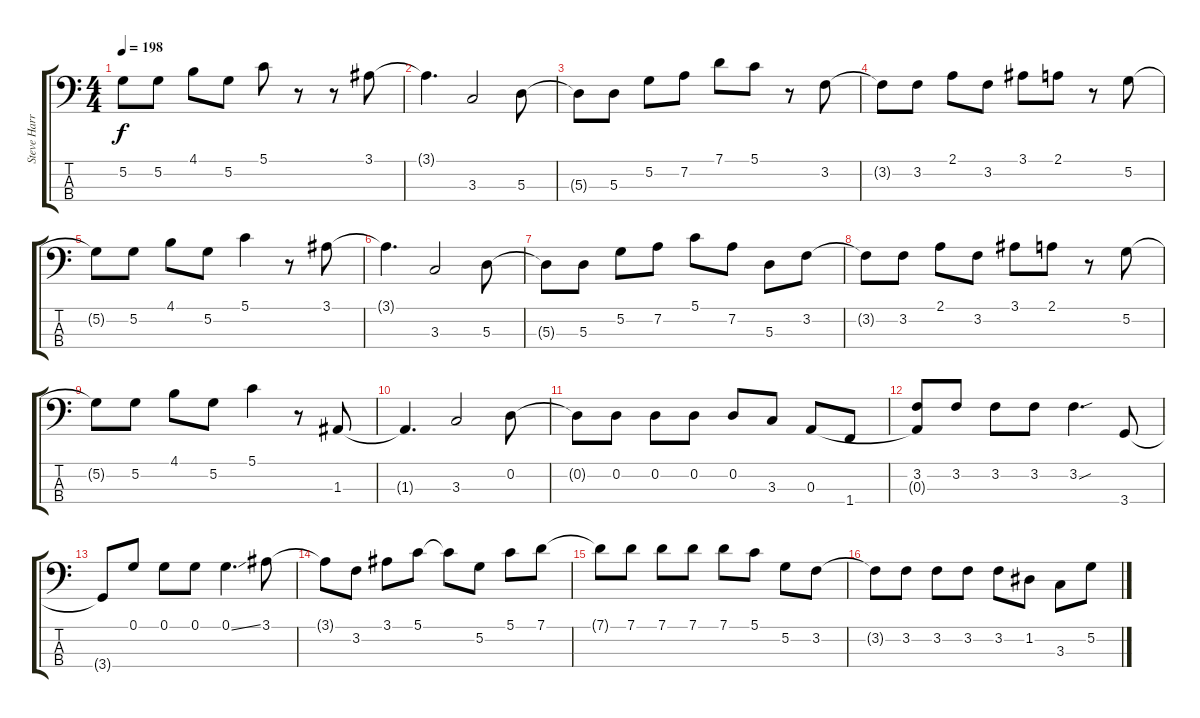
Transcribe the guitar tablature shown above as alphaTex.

\track ("Steve Harris" "Steve Harr") {instrument electricbassfinger}
\staff {score tabs}
\tuning (G2 D2 A1 E1) {hide}
\ts (4 4)
\tempo 198
\clef f4
\ks c
5.2{t}.8{dy f} 5.2.8 4.1.8 5.2.8 5.1.8 r.8 r.8 3.1.8 |
3.1{t}.4{d} 3.3.2 5.3.8 |
5.3{t}.8 5.3.8 5.2.8 7.2.8 7.1.8 5.1.8 r.8 3.2.8 |
3.2{t}.8 3.2.8 2.1.8 3.2.8 3.1.8 2.1.8 r.8 5.2.8 |
5.2{t}.8 5.2.8 4.1.8 5.2.8 5.1.4 r.8 3.1.8 |
3.1{t}.4{d} 3.3.2 5.3.8 |
5.3{t}.8 5.3.8 5.2.8 7.2.8 5.1.8 7.2.8 5.3.8 3.2.8 |
3.2{t}.8 3.2.8 2.1.8 3.2.8 3.1.8 2.1.8 r.8 5.2.8 |
5.2{t}.8 5.2.8 4.1.8 5.2.8 5.1.4 r.8 1.3.8 |
1.3{t}.4{d} 3.3.2 0.2.8 |
0.2{t}.8 0.2.8 0.2.8 0.2.8 0.2.8 3.3.8 0.3.8 1.4.8 |
(3.2 0.3{t}).8 3.2.8 3.2.8 3.2.8 3.2{sou}.4{d} 3.4.8 |
3.4{t}.8 0.1.8 0.1.8 0.1.8 0.1{ss}.4{d} 3.1.8 |
3.1{t}.8 3.2.8 3.1.8 5.1.8 5.1{t}.8 5.2.8 5.1.8 7.1.8 |
7.1{t}.8 7.1.8 7.1.8 7.1.8 7.1.8 5.1.8 5.2.8 3.2.8 |
3.2{t}.8 3.2.8 3.2.8 3.2.8 3.2.8 1.2.8 3.3.8 5.2.8
